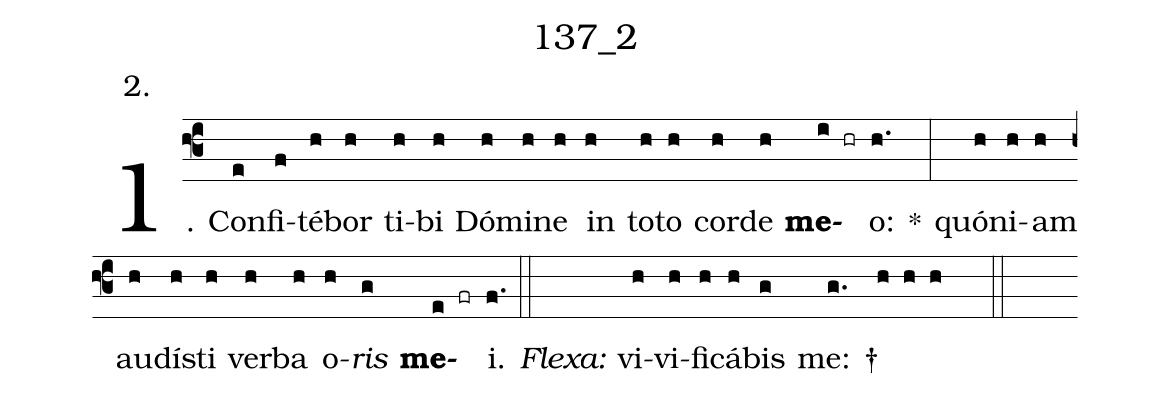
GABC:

name: 137_2;
annotation: 2.;
%%
(f3)1. Con(e)fi(f)té(h)bor(h) ti(h)bi(h) Dó(h)mi(h)ne(h) in(h) to(h)to(h) cor(h)de(h) <b>me</b>(i hr)o:(h.) *(:) quón(h)i(h)am(h) au(h)dí(h)sti(h) ver(h)ba(h) o(h)<i>ris</i>(g) <b>me</b>(e fr)i.(f.) (::)
<i>Flexa:</i>(////)  vi(h)vi(h)fi(h)cá(h)bis(g) me: †(g.//// h h h  ::)

%E(h) u(h) o(h) u(g) a(e) e.(f.) (::)
